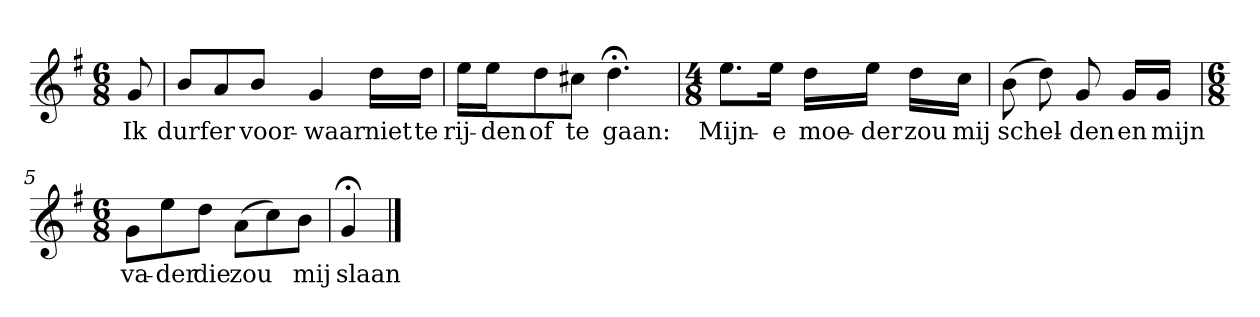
**kern	**text
*part1	*part1
*staff1	*staff1
*k[f#]	*
*G:	*
*M6/8	*
*MM120	*
=	=
8g	Ik
=1	=1
8bL	durf
8a	er
8bJ	voor-
4g	-waar
16ddLL	niet
16ddJJ	te
=2	=2
16eeLL	rij-
16eeJ	-den
8dd	of
8cc#XJ	te
4.dd;<	gaan:
=3	=3
*M4/8	*
8.eeL	Mijn-
16eeJk	-e
16ddLL	moe-
16eeJJ	-der
16ddLL	zou
16ccJJ	mij
=4	=4
(8b	schel-
8dd)	.
8g	-den
16gLL	en
16gJJ	mijn
=5	=5
*M6/8	*
8gL	va-
8ee	-der
8ddJ	die
(8aL	zou
8cc)	.
8bJ	mij
=6	=6
4g;<	slaan
==	==
*-	*-
